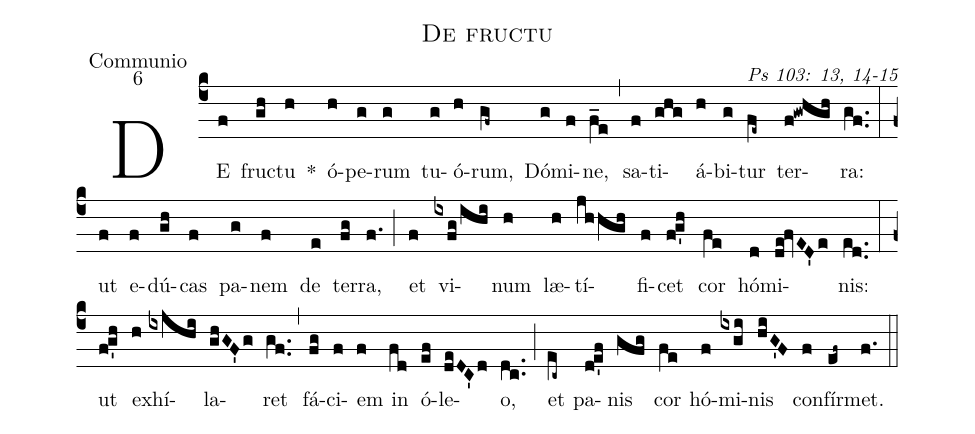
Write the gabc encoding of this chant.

name: De fructu;
office-part: Communio;
mode: 6;
commentary: Ps 103: 13, 14-15;
%%
(c4) DE(f) fruc(gh)tu(h) *() ó(h)pe(g)rum(g) tu(g)ó(h)rum,(gf~) Dó(g)mi(f)ne,(f_e) (,) sa(f)ti(ghg)á(h)bi(g)tur(fe~) ter(f!gwhgh)ra:(gf..) (:)
ut(f) e(f)dú(gh)cas(f) pa(g)nem(f) de(e) ter(fg)ra,(f.) (;) et(f) vi(ixfg/ihi)num(h) læ(h)tí(jhhgh)fi(f)cet(f!g'h) cor(fe) hó(d)mi(de!fvED'e)nis:(ed..) (:)
ut(f!g'h) ex(h)hí(ixjhi)la(ghGF'g)ret(gf..) (,) fá(fg)ci(f)em(f) in(fd) ó(ef)le(deDC'd)o,(dc..) (;) et(ec~) pa(d!e'f)nis(gfg) cor(fe) hó(f)mi(ixgi)nis(hiG'F) con(f)fír(ef~)met.(f.) (::)
